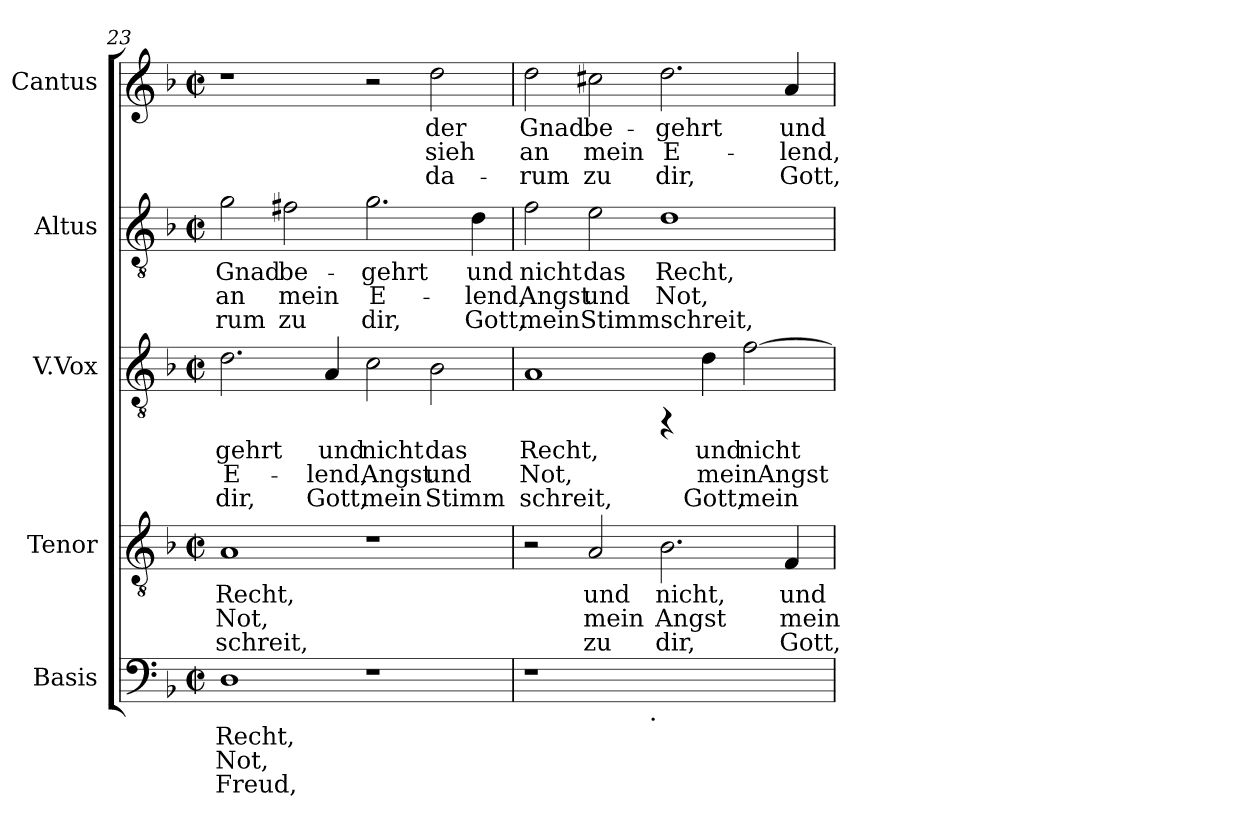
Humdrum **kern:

**kern	**text	**text	**text	**kern	**text	**text	**text	**kern	**text	**text	**text	**kern	**text	**text	**text	**kern	**text	**text	**text
*part5	*part5	*part5	*part5	*part4	*part4	*part4	*part4	*part3	*part3	*part3	*part3	*part2	*part2	*part2	*part2	*part1	*part1	*part1	*part1
*staff5	*staff5	*staff5	*staff5	*staff4	*staff4	*staff4	*staff4	*staff3	*staff3	*staff3	*staff3	*staff2	*staff2	*staff2	*staff2	*staff1	*staff1	*staff1	*staff1
*I"Basis	*	*	*	*I"Tenor	*	*	*	*I"V.Vox	*	*	*	*I"Altus	*	*	*	*I"Cantus	*	*	*
*I'B	*	*	*	*I'T	*	*	*	*	*	*	*	*I'A	*	*	*	*I'C	*	*	*
*clefF4	*	*	*	*clefGv2	*	*	*	*clefGv2	*	*	*	*clefGv2	*	*	*	*clefG2	*	*	*
*k[b-]	*	*	*	*k[b-]	*	*	*	*k[b-]	*	*	*	*k[b-]	*	*	*	*k[b-]	*	*	*
*F:	*	*	*	*F:	*	*	*	*F:	*	*	*	*F:	*	*	*	*F:	*	*	*
*M2/2	*	*	*	*M2/2	*	*	*	*M2/2	*	*	*	*M2/2	*	*	*	*M2/2	*	*	*
*met(c|)	*	*	*	*met(c|)	*	*	*	*met(c|)	*	*	*	*met(c|)	*	*	*	*met(c|)	*	*	*
=23	=23	=23	=23	=23	=23	=23	=23	=23	=23	=23	=23	=23	=23	=23	=23	=23	=23	=23	=23
!	!LO:LY:b:cj	!LO:LY:b:cj	!LO:LY:b:cj	!	!LO:LY:b:cj	!LO:LY:b:cj	!LO:LY:b:cj	!	!LO:LY:b:cj	!LO:LY:b:cj	!LO:LY:b:cj	!	!LO:LY:b:cj	!LO:LY:b:cj	!LO:LY:b:cj	!	!	!	!
1D	Recht,	Not,	Freud,	1A	Recht,	Not,	schreit,	2.d\	gehrt	E-	-dir,	2g\	-Gnad	an	rum	1r	.	.	.
!	!	!	!	!	!	!	!	!	!	!	!	!	!LO:LY:b:cj	!LO:LY:b:cj	!LO:LY:b:cj	!	!	!	!
.	.	.	.	.	.	.	.	.	.	.	.	2f#X\	be-	-mein	zu	.	.	.	.
!	!	!	!	!	!	!	!	!	!LO:LY:b:cj	!LO:LY:b:cj	!LO:LY:b:cj	!	!	!	!	!	!	!	!
.	.	.	.	.	.	.	.	4A/	und	lend,	Gott,	.	.	.	.	.	.	.	.
!	!	!	!	!	!	!	!	!	!LO:LY:b:cj	!LO:LY:b:cj	!LO:LY:b:cj	!	!LO:LY:b:cj	!LO:LY:b:cj	!LO:LY:b:cj	!	!	!	!
1r	.	.	.	1r	.	.	.	2c\	nicht	Angst	mein	2.g\	gehrt	E-	-dir,	2r	.	.	.
!	!	!	!	!	!	!	!	!	!LO:LY:b:cj	!LO:LY:b:cj	!LO:LY:b:cj	!	!	!	!	!	!LO:LY:b:cj	!LO:LY:b:cj	!LO:LY:b:cj
.	.	.	.	.	.	.	.	2B-\	das	und	Stimm	.	.	.	.	2dd\	der	sieh	da-
!	!	!	!	!	!	!	!	!	!	!	!	!	!LO:LY:b:cj	!LO:LY:b:cj	!LO:LY:b:cj	!	!	!	!
.	.	.	.	.	.	.	.	.	.	.	.	4d\	und	lend,	Gott,	.	.	.	.
=24	=24	=24	=24	=24	=24	=24	=24	=24	=24	=24	=24	=24	=24	=24	=24	=24	=24	=24	=24
!	!	!	!	!	!	!	!	!	!LO:LY:b:cj	!LO:LY:b:cj	!LO:LY:b:cj	!	!LO:LY:b:cj	!LO:LY:b:cj	!LO:LY:b:cj	!	!LO:LY:b:cj	!LO:LY:b:cj	!LO:LY:b:cj
*^	*	*	*	*	*	*	*	*	*	*	*	*	*	*	*	*	*	*	*
1r	2ryy	.	.	.	2r	.	.	.	1A	Recht,	Not,	schreit,	2f\	nicht	Angst	meinStimmschreit,	2dd\	-Gnad	an	rum
!	!	!	!	!	!	!LO:LY:b:cj	!LO:LY:b:cj	!LO:LY:b:cj	!	!	!	!	!	!LO:LY:b:cj	!LO:LY:b:cj	!LO:LY:b:cj	!	!LO:LY:b:cj	!LO:LY:b:cj	!LO:LY:b:cj
.	4...ryy	.	.	.	2A/	und	mein	zu	.	.	.	.	2e\	das	und	.	2cc#X\	be-	-mein	zu
!	!LO:TX:b:t=.	!	!	!	!	!	!	!	!	!	!	!	!	!	!	!	!	!	!	!
.	1ryy	.	.	.	.	.	.	.	.	.	.	.	.	.	.	.	.	.	.	.
!	!	!	!	!	!	!LO:LY:b:cj	!LO:LY:b:cj	!LO:LY:b:cj	!	!	!	!	!	!LO:LY:b:cj	!LO:LY:b:cj	!LO:LY:b:cj	!	!LO:LY:b:cj	!LO:LY:b:cj	!LO:LY:b:cj
1ryy	.	.	.	.	2.B-\	nicht,	Angst	dir,	4rFF	.	.	.	1d	Recht,	Not,	.	2.dd\	gehrt	E-	-dir,
!	!	!	!	!	!	!	!	!	!	!LO:LY:b:cj	!LO:LY:b:cj	!LO:LY:b:cj	!	!	!	!	!	!	!	!
.	.	.	.	.	.	.	.	.	4d\	und	meinAngst	Gott,	.	.	.	.	.	.	.	.
!	!	!	!	!	!	!	!	!	!	!LO:LY:b:cj	!LO:LY:b:cj	!LO:LY:b:cj	!	!	!	!	!	!	!	!
.	.	.	.	.	.	.	.	.	[>2f\	nicht	.	mein	.	.	.	.	.	.	.	.
!	!	!	!	!	!	!LO:LY:b:cj	!LO:LY:b:cj	!LO:LY:b:cj	!	!	!	!	!	!	!	!	!	!LO:LY:b:cj	!LO:LY:b:cj	!LO:LY:b:cj
.	.	.	.	.	4F/	und	mein	Gott,	.	.	.	.	.	.	.	.	4a/	und	lend,	Gott,
.	32ryy	.	.	.	.	.	.	.	.	.	.	.	.	.	.	.	.	.	.	.
*v	*v	*	*	*	*	*	*	*	*	*	*	*	*	*	*	*	*	*	*	*
=	=	=	=	=	=	=	=	=	=	=	=	=	=	=	=	=	=	=	=
*-	*-	*-	*-	*-	*-	*-	*-	*-	*-	*-	*-	*-	*-	*-	*-	*-	*-	*-	*-
